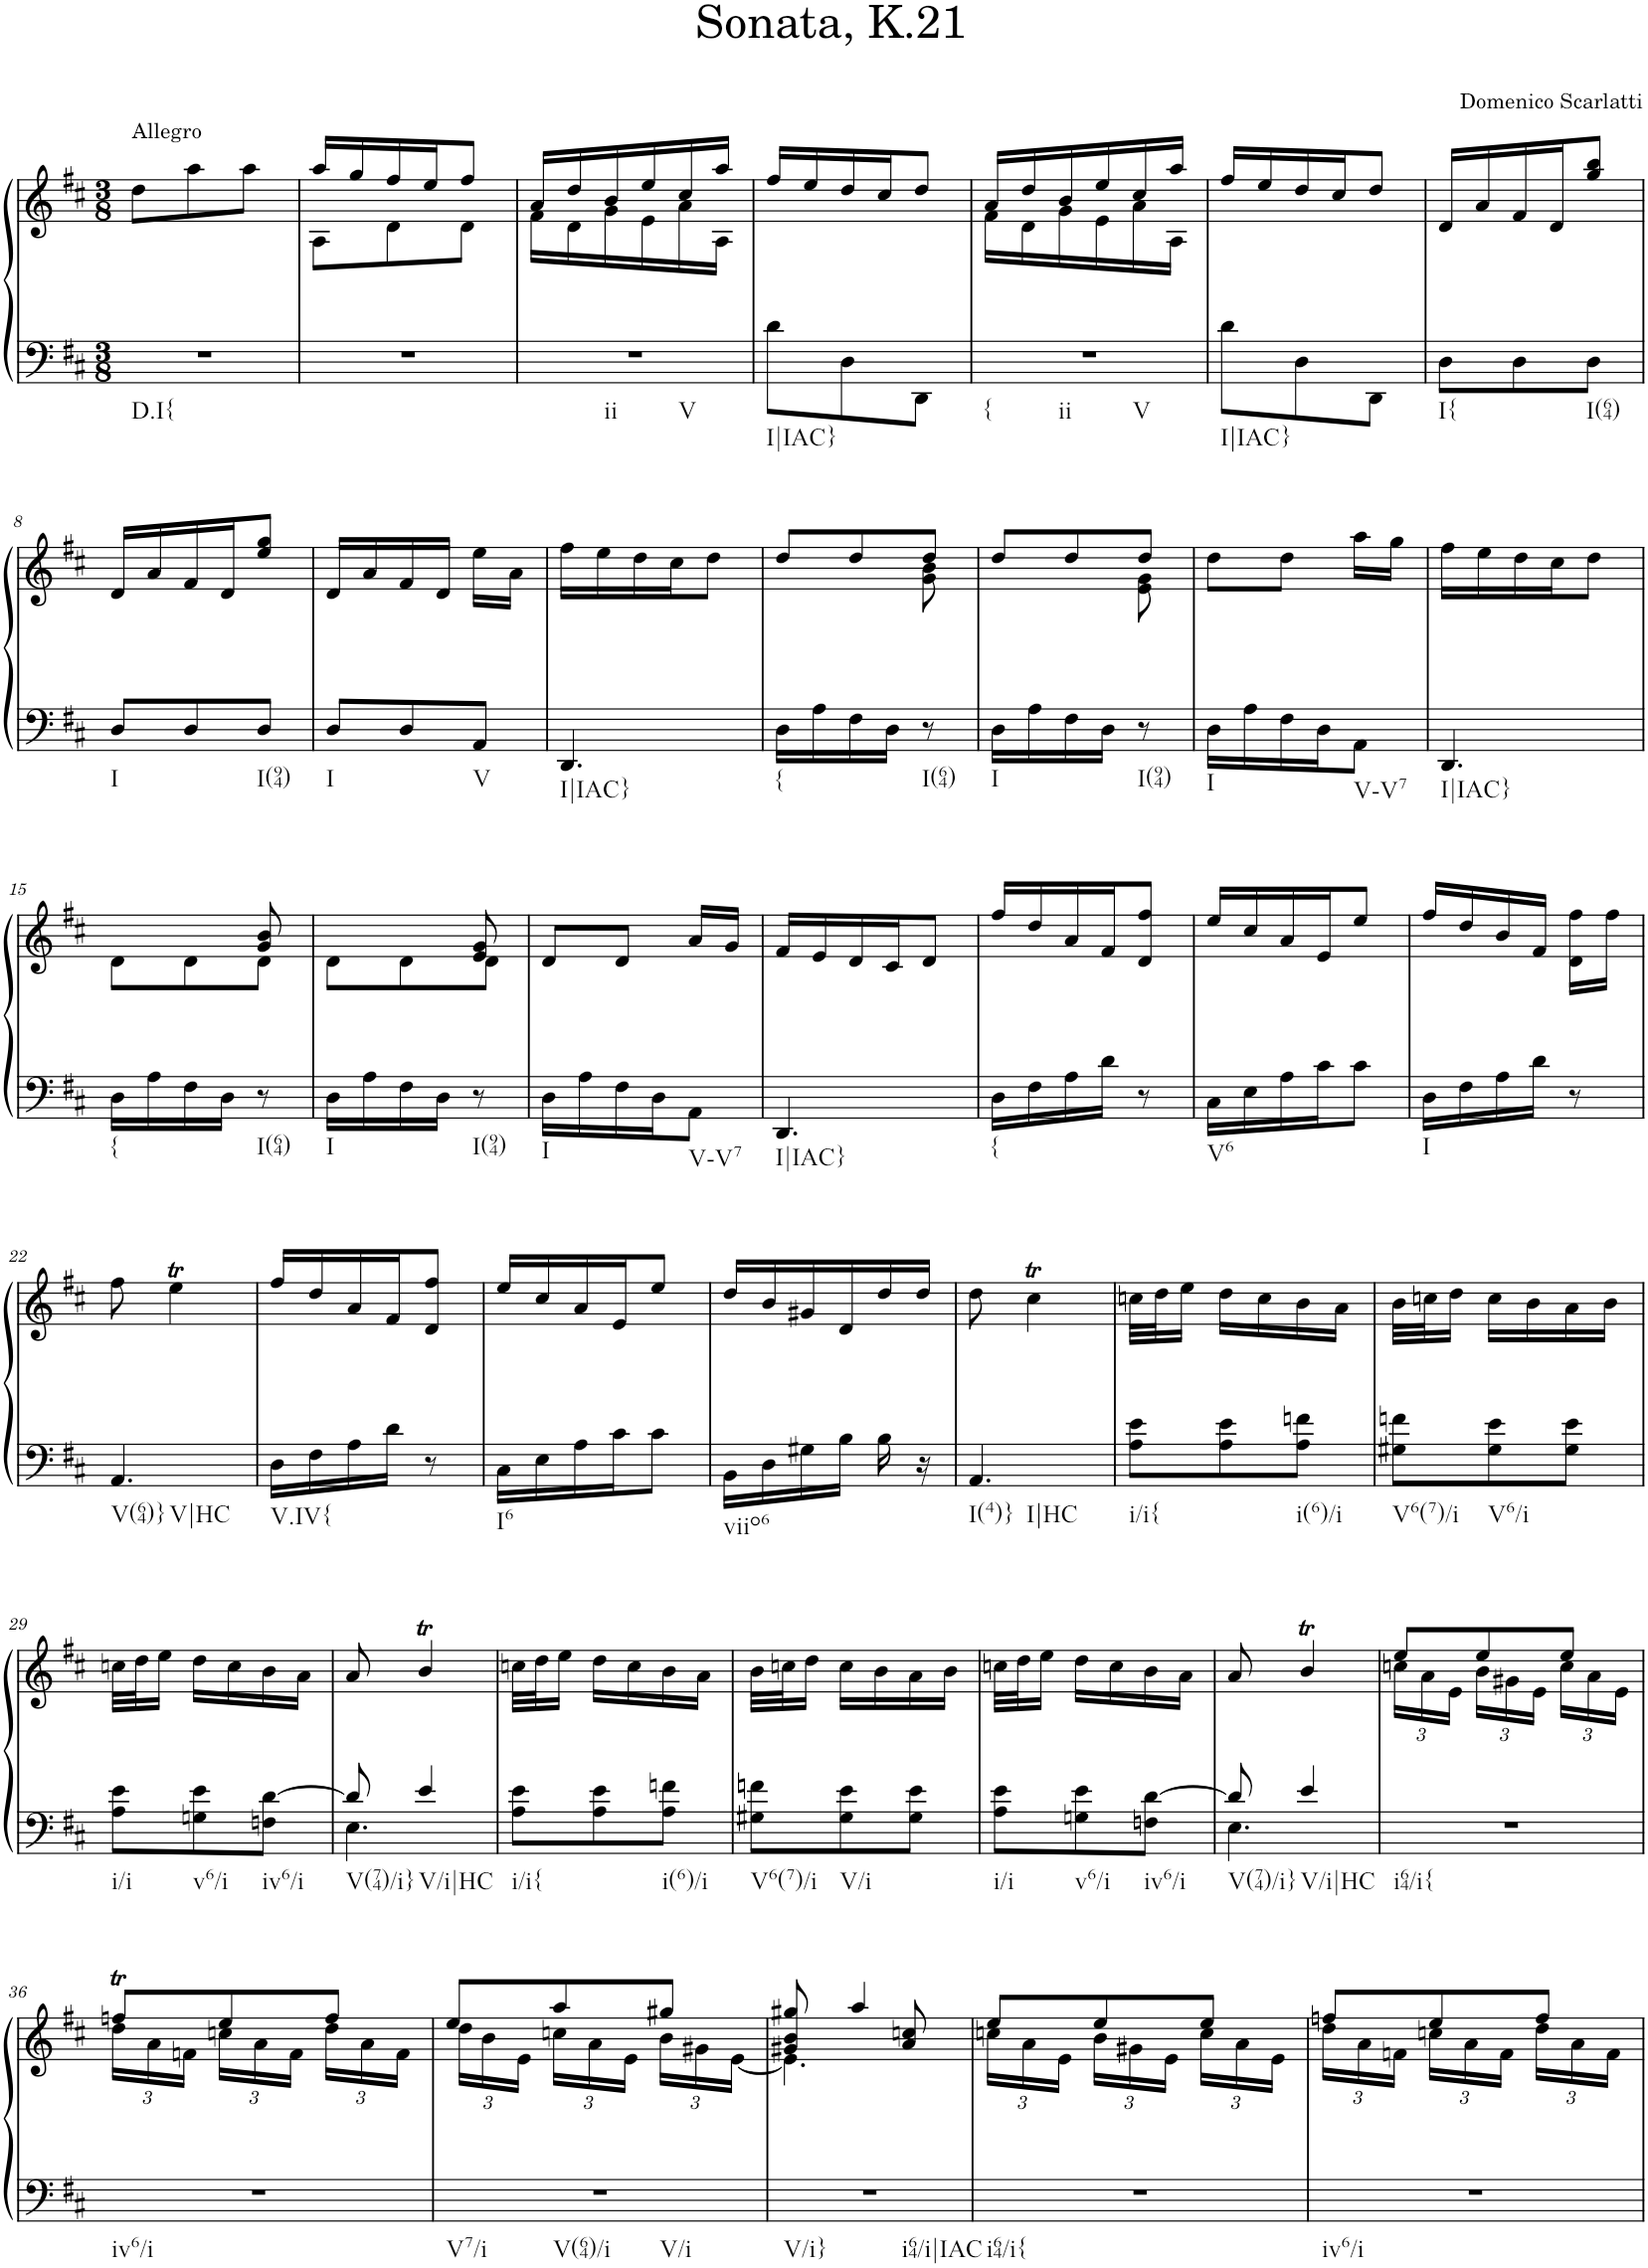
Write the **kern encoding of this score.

**kern	**kern
*part1	*part1
*staff2	*staff1
*I"Piano	*
*I'Pno.	*
*clefF4	*clefG2
*k[f#c#]	*k[f#c#]
*M3/8	*M3/8
=1	=1
!	!LO:TX:a:t=Allegro
!LO:TX:b:t=D.I{	!
4.r	8dd\L
.	8aa\
.	8aa\J
=2	=2
*	*^
4.r	16aa/LL	8A\L
.	16gg/	.
.	16ff#/	8d\
.	16ee/J	.
.	8ff#/J	8d\J
=3	=3	=3
!LO:TX:b:t=ii	!	!
!LO:TX:b:t=V	!	!
4.r	16a/LL	16f#\LL
.	16dd/	16d\
.	16b/	16g\
.	16ee/	16e\
.	16cc#/	16a\
.	16aa/JJ	16A\JJ
=4	=4	=4
!LO:TX:b:t=I|IAC}	!	!
*	*v	*v
8d\L	16ff#/LL
.	16ee/
8D\	16dd/
.	16cc#/J
8DD\J	8dd/J
=5	=5
*	*^
!LO:TX:b:t={	!	!
!LO:TX:b:t=ii	!	!
!LO:TX:b:t=V	!	!
4.r	16a/LL	16f#\LL
.	16dd/	16d\
.	16b/	16g\
.	16ee/	16e\
.	16cc#/	16a\
.	16aa/JJ	16A\JJ
=6	=6	=6
!LO:TX:b:t=I|IAC}	!	!
*	*v	*v
8d\L	16ff#/LL
.	16ee/
8D\	16dd/
.	16cc#/J
8DD\J	8dd/J
=7	=7
!LO:TX:b:t=I{	!
8D\L	16d/LL
.	16a/
8D\	16f#/
.	16d/J
!LO:TX:b:t=I(64)	!
8D\J	8gg/ 8bb/J
!!LO:LB:g=z
=8	=8
!LO:TX:b:t=I	!
8D/L	16d/LL
.	16a/
8D/	16f#/
.	16d/J
!LO:TX:b:t=I(94)	!
8D/J	8ee/ 8gg/J
=9	=9
!LO:TX:b:t=I	!
8D/L	16d/LL
.	16a/
8D/	16f#/
.	16d/JJ
!LO:TX:b:t=V	!
8AA/J	16ee\LL
.	16a\JJ
=10	=10
!LO:TX:b:t=I|IAC}	!
4.DD/	16ff#\LL
.	16ee\
.	16dd\
.	16cc#\J
.	8dd\J
=11	=11
*	*^
!LO:TX:b:t={	!	!
16D\LL	8dd/L	4ryy
16A\	.	.
16F#\	8dd/	.
16D\JJ	.	.
!LO:TX:b:t=I(64)	!	!
8r	8dd/J	8g\ 8b\
=12	=12	=12
!LO:TX:b:t=I	!	!
16D\LL	8dd/L	4ryy
16A\	.	.
16F#\	8dd/	.
16D\JJ	.	.
!LO:TX:b:t=I(94)	!	!
8r	8dd/J	8e\ 8g\
=13	=13	=13
!LO:TX:b:t=I	!	!
*	*v	*v
16D\LL	8dd\L
16A\	.
16F#\	8dd\J
16D\J	.
!LO:TX:b:t=V-V7	!
8AA\J	16aa\LL
.	16gg\JJ
=14	=14
!LO:TX:b:t=I|IAC}	!
4.DD/	16ff#\LL
.	16ee\
.	16dd\
.	16cc#\J
.	8dd\J
!!LO:LB:g=z
=15	=15
*	*^
!LO:TX:b:t={	!	!
16D\LL	4ryy	8d\L
16A\	.	.
16F#\	.	8d\
16D\JJ	.	.
!LO:TX:b:t=I(64)	!	!
8r	8g/ 8b/	8d\J
=16	=16	=16
!LO:TX:b:t=I	!	!
16D\LL	4ryy	8d\L
16A\	.	.
16F#\	.	8d\
16D\JJ	.	.
!LO:TX:b:t=I(94)	!	!
8r	8e/ 8g/	8d\J
=17	=17	=17
!LO:TX:b:t=I	!	!
*	*v	*v
16D\LL	8d/L
16A\	.
16F#\	8d/J
16D\J	.
!LO:TX:b:t=V-V7	!
8AA\J	16a/LL
.	16g/JJ
=18	=18
!LO:TX:b:t=I|IAC}	!
4.DD/	16f#/LL
.	16e/
.	16d/
.	16c#/J
.	8d/J
=19	=19
!LO:TX:b:t={	!
16D\LL	16ff#/LL
16F#\	16dd/
16A\	16a/
16d\JJ	16f#/J
8r	8d/ 8ff#/J
=20	=20
!LO:TX:b:t=V6	!
16C#\LL	16ee/LL
16E\	16cc#/
16A\	16a/
16c#\J	16e/J
8c#\J	8ee/J
=21	=21
!LO:TX:b:t=I	!
16D\LL	16ff#/LL
16F#\	16dd/
16A\	16b/
16d\JJ	16f#/JJ
8r	16d\ 16ff#\LL
.	16ff#\JJ
!!LO:LB:g=z
=22	=22
!LO:TX:b:t=V(64)}	!
!LO:TX:b:t=V|HC	!
4.AA/	8ff#\
.	4eeT\
=23	=23
!LO:TX:b:t=V.IV{	!
16D\LL	16ff#/LL
16F#\	16dd/
16A\	16a/
16d\JJ	16f#/J
8r	8d/ 8ff#/J
=24	=24
!LO:TX:b:t=I6	!
16C#\LL	16ee/LL
16E\	16cc#/
16A\	16a/
16c#\J	16e/J
8c#\J	8ee/J
=25	=25
!LO:TX:b:t=viio6	!
16BB\LL	16dd/LL
16D\	16b/
16G#X\	16g#X/
16B\JJ	16d/
16B\	16dd/
16r	16dd/JJ
=26	=26
!LO:TX:b:t=I(4)}	!
!LO:TX:b:t=I|HC	!
4.AA/	8dd\
.	4cc#t\
=27	=27
!LO:TX:b:t=i/i{	!
8A\ 8e\L	32ccn\LLL
.	32dd\J
.	16ee\JJ
8A\ 8e\	16dd\LL
.	16cc\
!LO:TX:b:t=i(6)/i	!
8A\ 8fn\J	16b\
.	16a\JJ
=28	=28
!LO:TX:b:t=V6(7)/i	!
8G#X\ 8fn\L	32b\LLL
.	32ccn\J
.	16dd\JJ
!LO:TX:b:t=V6/i	!
8G#\ 8e\	16cc\LL
.	16b\
8G#\ 8e\J	16a\
.	16b\JJ
!!LO:LB:g=z
=29	=29
!LO:TX:b:t=i/i	!
8A\ 8e\L	32ccn\LLL
.	32dd\J
.	16ee\JJ
!LO:TX:b:t=v6/i	!
8Gn\ 8e\	16dd\LL
.	16cc\
!LO:TX:b:t=iv6/i	!
8Fn\ [8d\J	16b\
.	16a\JJ
=30	=30
*^	*
!LO:TX:b:t=V(74)/i}	!	!
8d/]	4.E\	8a/
!LO:TX:b:t=V/i|HC	!	!
4e/	.	4bT/
*v	*v	*
=31	=31
!LO:TX:b:t=i/i{	!
8A\ 8e\L	32ccn\LLL
.	32dd\J
.	16ee\JJ
8A\ 8e\	16dd\LL
.	16cc\
!LO:TX:b:t=i(6)/i	!
8A\ 8fn\J	16b\
.	16a\JJ
=32	=32
!LO:TX:b:t=V6(7)/i	!
8G#X\ 8fn\L	32b\LLL
.	32ccn\J
.	16dd\JJ
!LO:TX:b:t=V/i	!
8G#\ 8e\	16cc\LL
.	16b\
8G#\ 8e\J	16a\
.	16b\JJ
=33	=33
!LO:TX:b:t=i/i	!
8A\ 8e\L	32ccn\LLL
.	32dd\J
.	16ee\JJ
!LO:TX:b:t=v6/i	!
8Gn\ 8e\	16dd\LL
.	16cc\
!LO:TX:b:t=iv6/i	!
8Fn\ [8d\J	16b\
.	16a\JJ
=34	=34
*^	*
!LO:TX:b:t=V(74)/i}	!	!
8d/]	4.E\	8a/
!LO:TX:b:t=V/i|HC	!	!
4e/	.	4bT/
*v	*v	*
=35	=35
*	*^
*	*	*Xbrackettup
!LO:TX:b:t=i64/i{	!	!
4.r	8ee/L	24ccn\LL
.	.	24a\
.	.	24e\JJ
.	8ee/	24b\LL
.	.	24g#X\
.	.	24e\JJ
.	8ee/J	24cc\LL
.	.	24a\
.	.	24e\JJ
!!LO:LB:g=z	!!
=36	=36	=36
!LO:TX:b:t=iv6/i	!	!
4.r	8ffnT/L	24dd\LL
.	.	24a\
.	.	24fn\JJ
.	8ee/	24ccn\LL
.	.	24a\
.	.	24f\JJ
.	8ff/J	24dd\LL
.	.	24a\
.	.	24f\JJ
=37	=37	=37
!LO:TX:b:t=V7/i	!	!
!LO:TX:b:t=V(64)/i	!	!
!LO:TX:b:t=V/i	!	!
4.r	8ee/L	24dd\LL
.	.	24b\
.	.	24e\JJ
.	8aa/	24ccn\LL
.	.	24a\
.	.	24e\JJ
.	8gg#X/J	24b\LL
.	.	24g#X\
.	.	[24e\JJ
=38	=38	=38
*	*	*^
!LO:TX:b:t=V/i}	!	!	!
!LO:TX:b:t=i64/i|IAC	!	!	!
4.r	8gg#X/	4.e\]	4g#X/ 4b/
.	4aa/	.	.
.	.	.	8a/ 8ccn/
=39	=39	=39	=39
!LO:TX:b:t=i64/i{	!	!	!
*	*	*v	*v
4.r	8ee/L	24ccn\LL
.	.	24a\
.	.	24e\JJ
.	8ee/	24b\LL
.	.	24g#X\
.	.	24e\JJ
.	8ee/J	24cc\LL
.	.	24a\
.	.	24e\JJ
=40	=40	=40
!LO:TX:b:t=iv6/i	!	!
4.r	8ffn/L	24dd\LL
.	.	24a\
.	.	24fn\JJ
.	8ee/	24ccn\LL
.	.	24a\
.	.	24f\JJ
.	8ff/J	24dd\LL
.	.	24a\
.	.	24f\JJ
*	*v	*v
=	=
*-	*-
